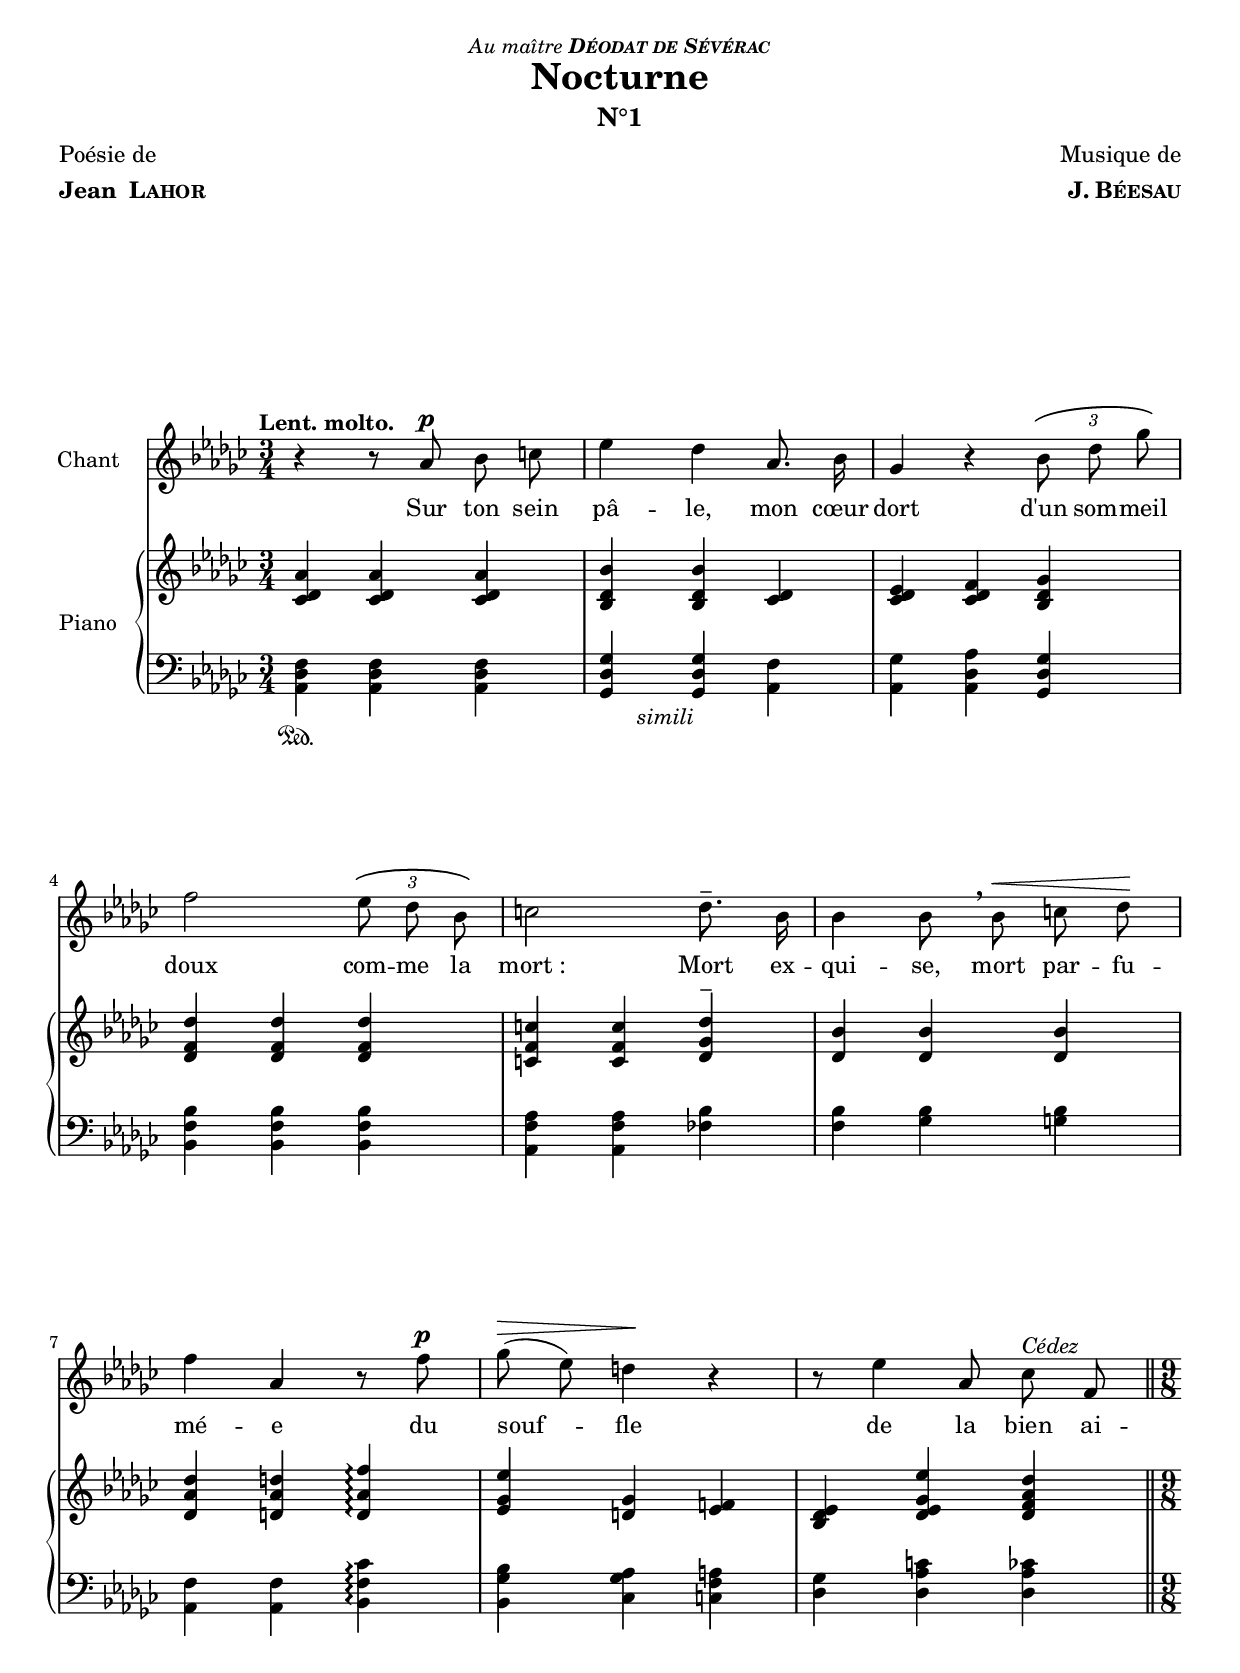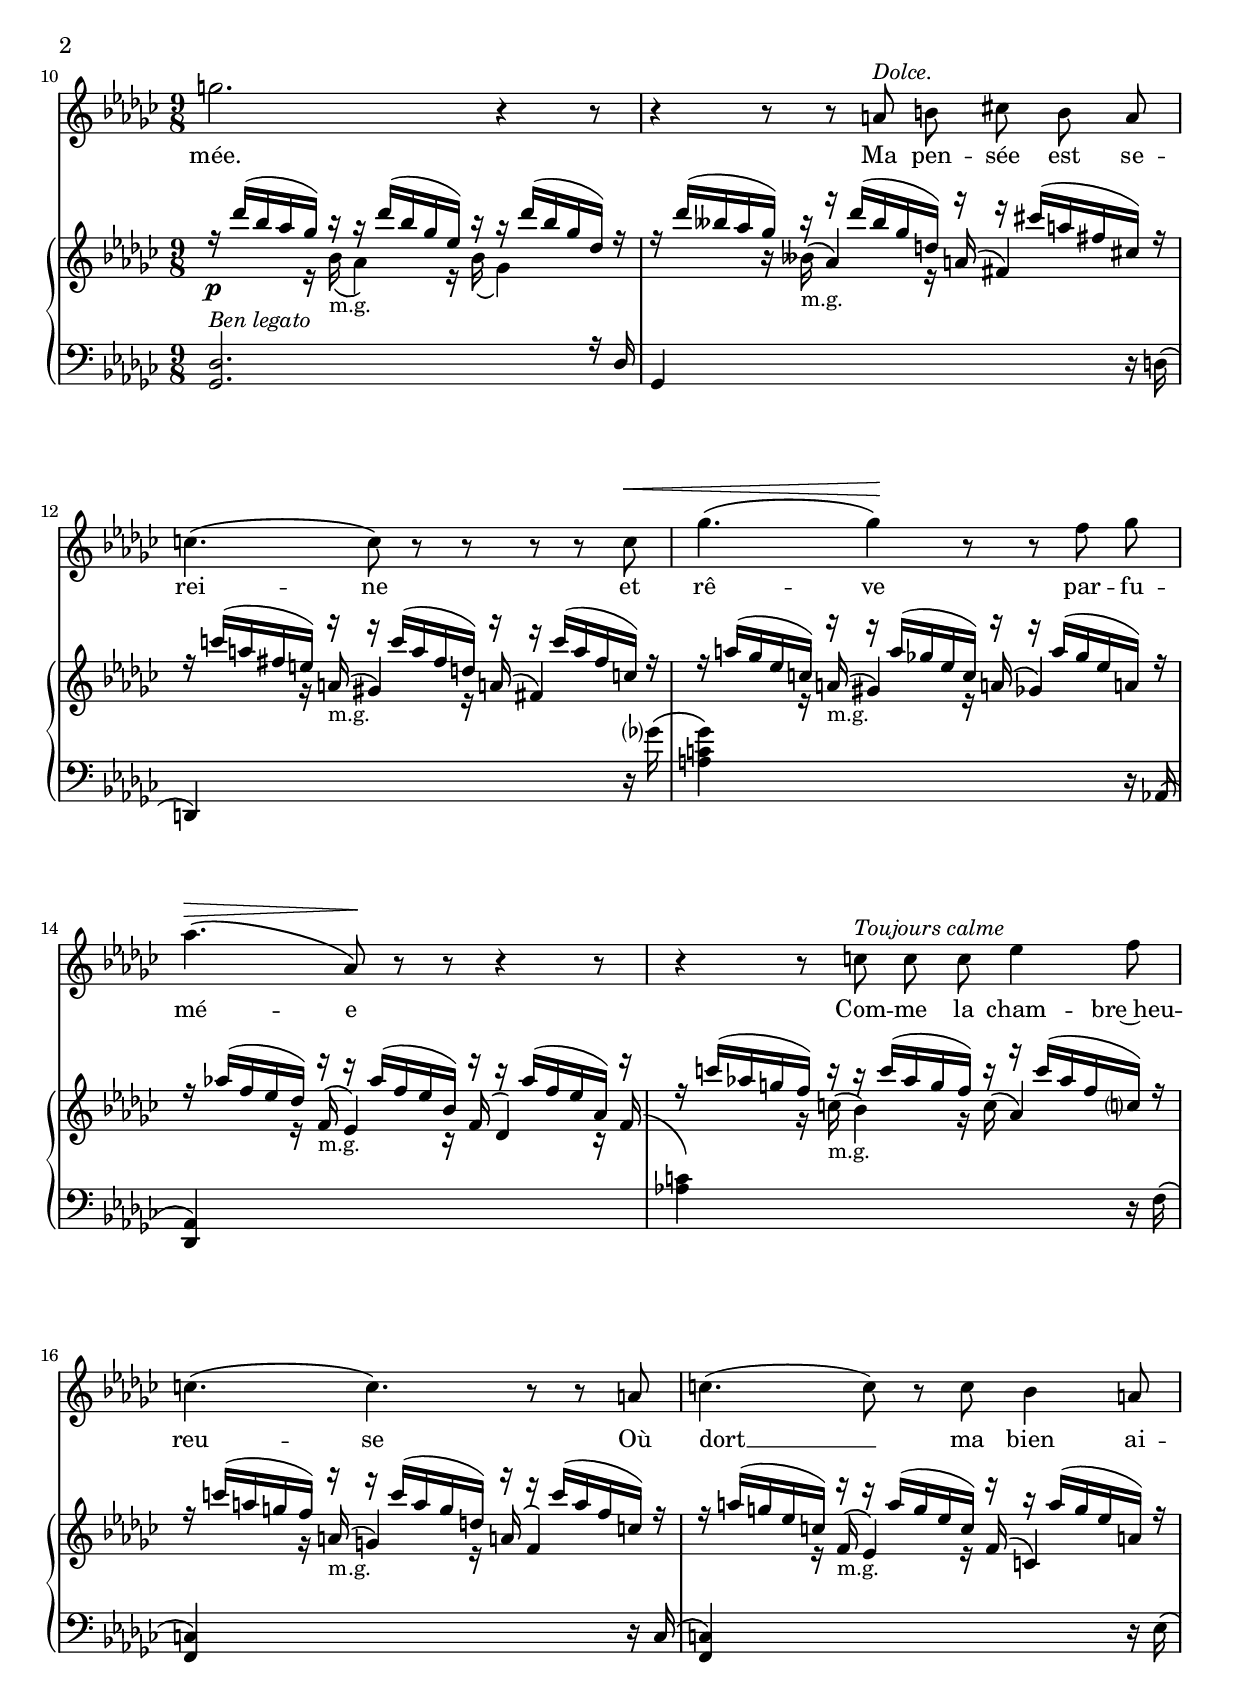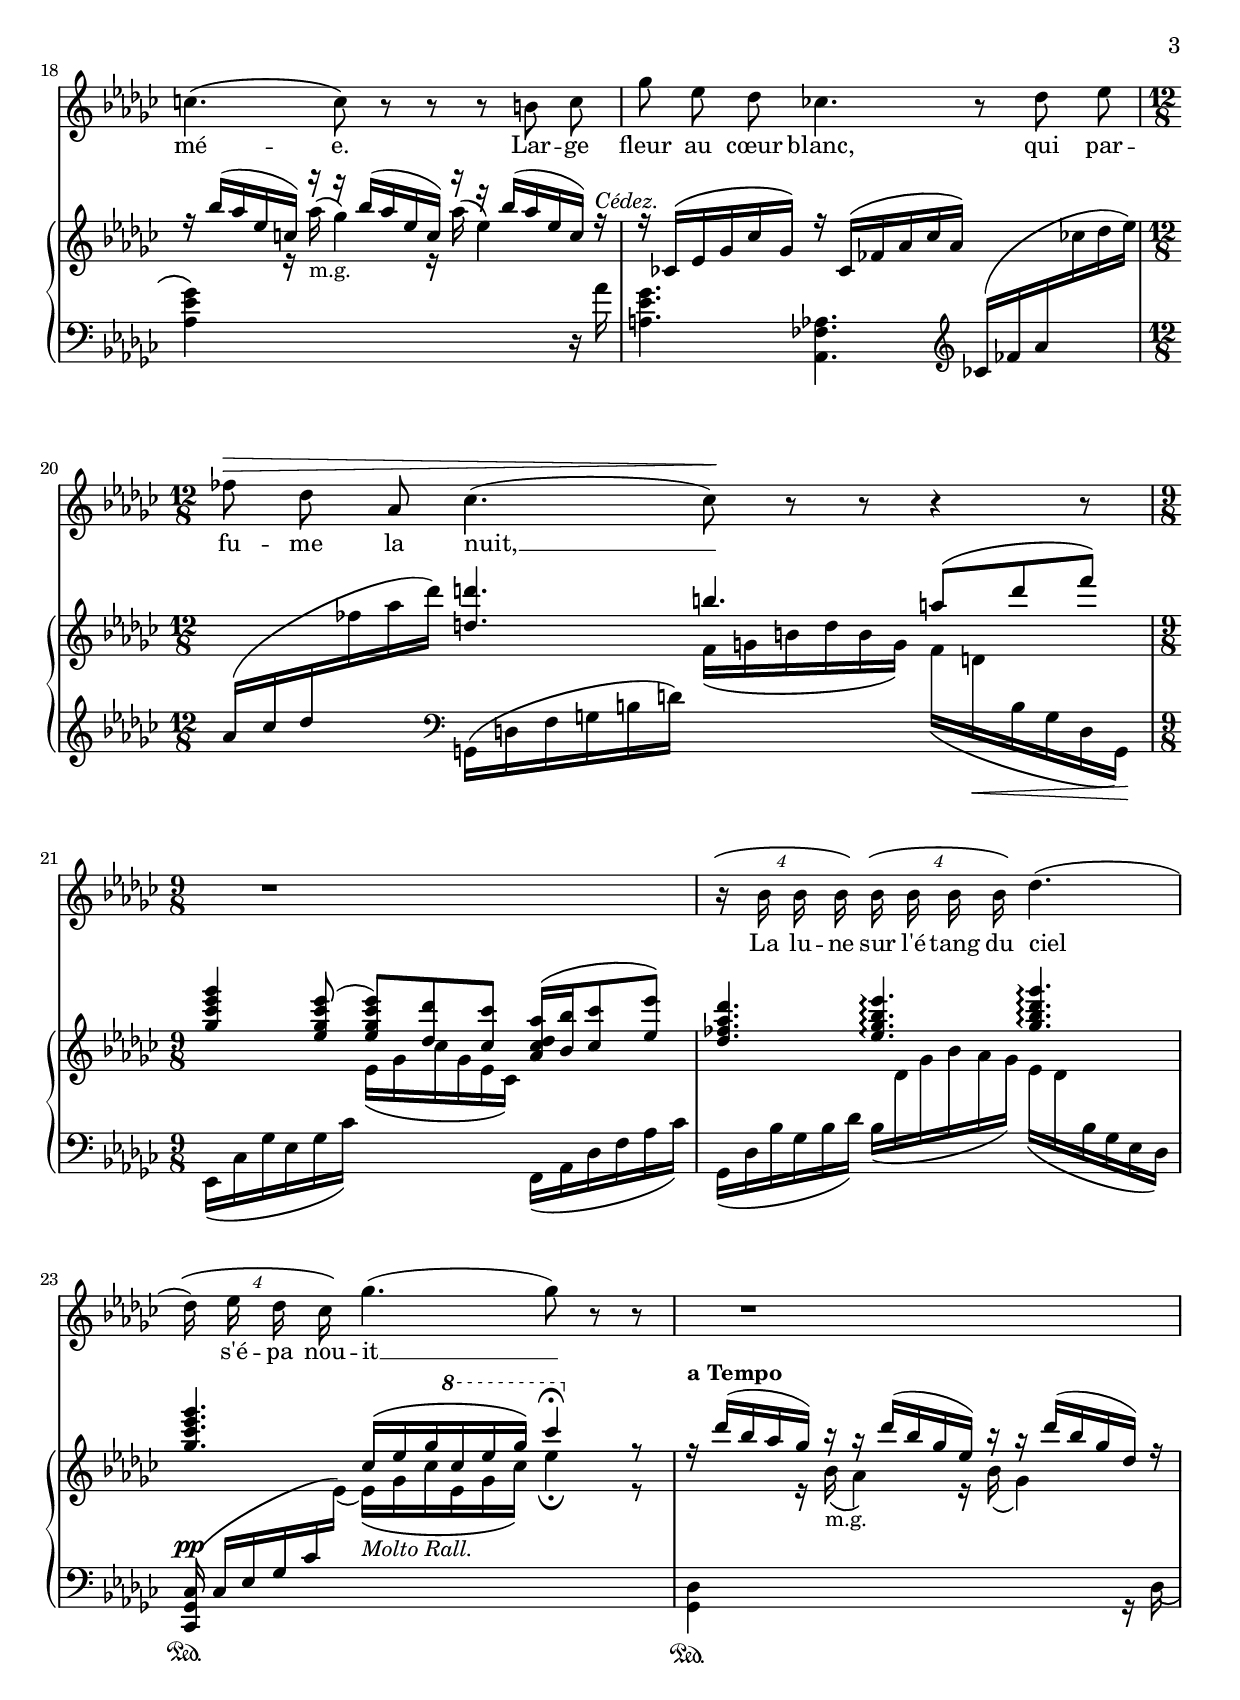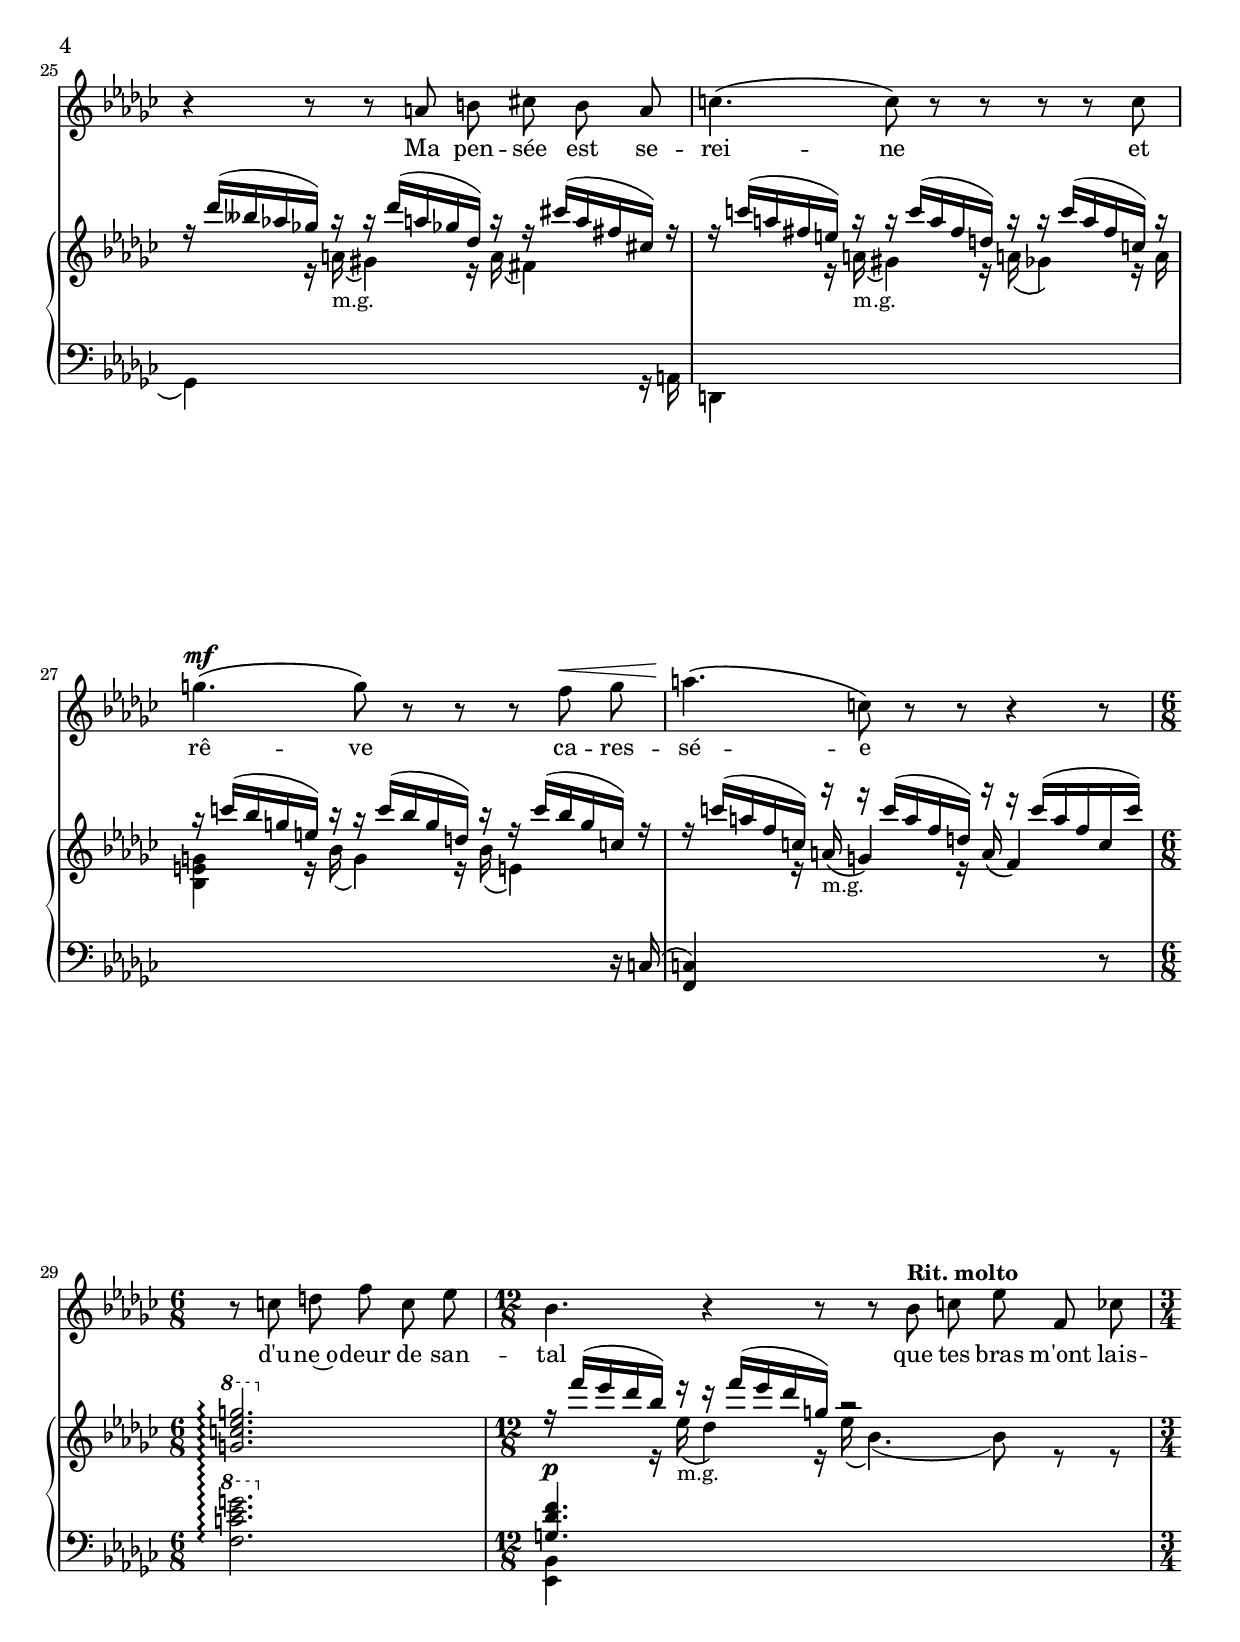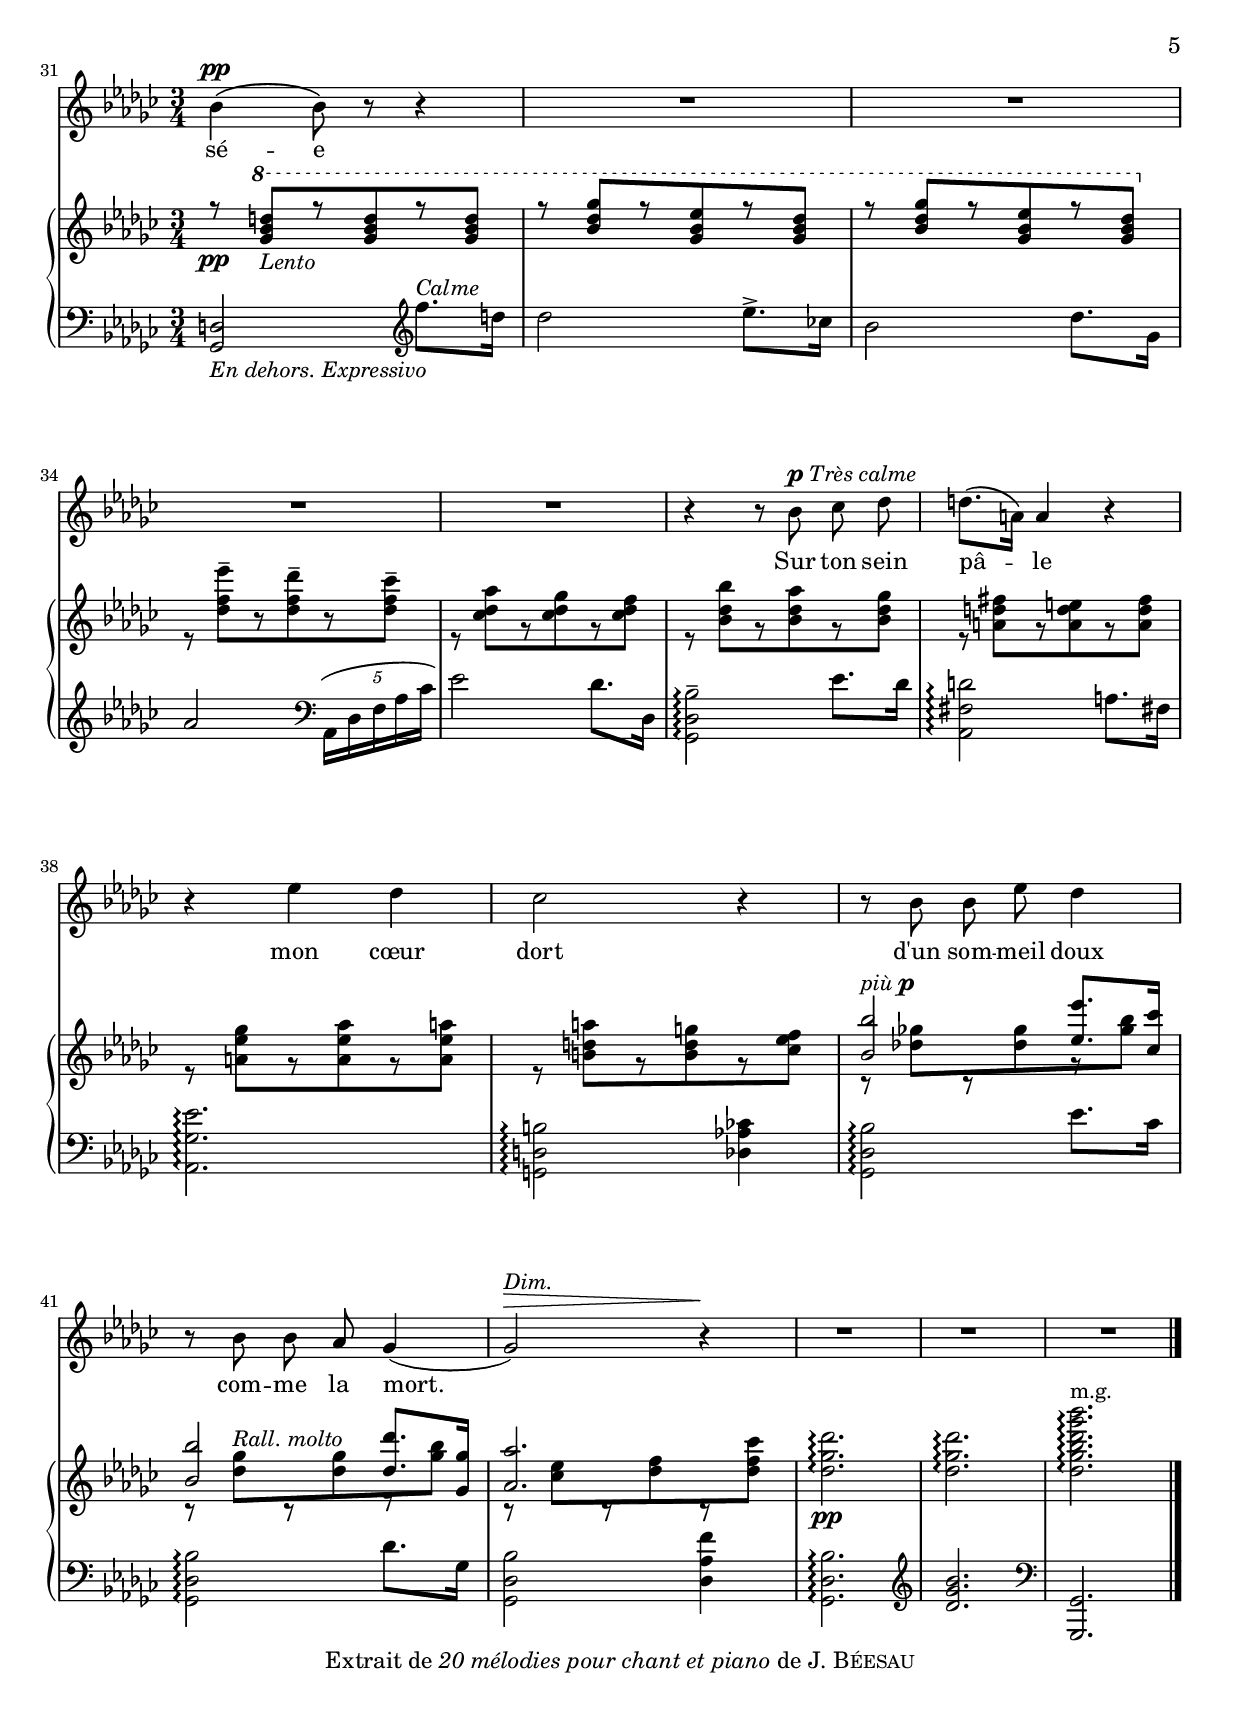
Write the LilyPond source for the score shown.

\version "2.22.0"
\language "english"
#(use-modules (ice-9 regex))
#(define-public string-upper-case #f)
#(define accented-char-upper-case? #f)
#(define accented-char-lower-case? #f)
#(let ((lower-case-accented-string "áàâäǎăāãåąæǣćĉčçďđðéèêëěĕēęəĝğģĥħíìîïǐĭīĩįĵķĺŀľļłńňñóòôöǒŏōõǫőøœŕřśŝšşťţþúùûüǔŭūųǘǜǚŵýŷÿȳźž")
(upper-case-accented-string "ÁÀÂÄǍĂĀÃÅĄÆǢĆĈČÇĎĐÐÉÈÊËĚĔĒĘƏĜĞĢĤĦÍÌÎÏǏĬĪĨĮĴĶĹĿĽĻŁŃŇÑÓÒÔÖǑŎŌÕǪŐØŒŔŘŚŜŠŞŤŢÞÚÙÛÜǓŬŪŲǗǛǙŴÝŶŸȲŹŽ"))
(define (group-by-2 chars result)
(if (or (null? chars) (null? (cdr chars)))
(reverse! result)
(group-by-2 (cddr chars)
(cons (string (car chars) (cadr chars))
result))))
(let ((lower-case-accented-chars
(group-by-2 (string->list lower-case-accented-string) (list)))
(upper-case-accented-chars
(group-by-2 (string->list upper-case-accented-string) (list))))
(set! string-upper-case
(lambda (str)
(define (replace-chars str froms tos)
(if (null? froms)
str
(replace-chars (regexp-substitute/global #f (car froms) str
'pre (car tos) 'post)
(cdr froms)
(cdr tos))))
(string-upcase (replace-chars str
lower-case-accented-chars
upper-case-accented-chars))))
(set! accented-char-upper-case?
(lambda (char1 char2)
(member (string char1 char2) upper-case-accented-chars string=?)))
(set! accented-char-lower-case?
(lambda (char1 char2)
(member (string char1 char2) lower-case-accented-chars string=?)))))

#(define-markup-command (smallCaps layout props text) (markup?)
(define (string-list->markup strings lower)
(let ((final-string (string-upper-case
(apply string-append (reverse strings)))))
(if lower
(markup #:fontsize -2 final-string)
final-string)))
(define (make-small-caps rest-chars currents current-is-lower prev-result)
(if (null? rest-chars)
(make-concat-markup (reverse! (cons (string-list->markup
currents current-is-lower)
prev-result)))
(let* ((ch1 (car rest-chars))
(ch2 (and (not (null? (cdr rest-chars))) (cadr rest-chars)))
(this-char-string (string ch1))
(is-lower (char-lower-case? ch1))
(next-rest-chars (cdr rest-chars)))
(cond ((and ch2 (accented-char-lower-case? ch1 ch2))
(set! this-char-string (string ch1 ch2))
(set! is-lower #t)
(set! next-rest-chars (cddr rest-chars)))
((and ch2 (accented-char-upper-case? ch1 ch2))
(set! this-char-string (string ch1 ch2))
(set! is-lower #f)
(set! next-rest-chars (cddr rest-chars))))
(if (or (and current-is-lower is-lower)
(and (not current-is-lower) (not is-lower)))
(make-small-caps next-rest-chars
(cons this-char-string currents)
is-lower
prev-result)
(make-small-caps next-rest-chars
(list this-char-string)
is-lower
(if (null? currents)
prev-result
(cons (string-list->markup
currents current-is-lower)
prev-result)))))))
(interpret-markup layout props
(if (string? text)
(make-small-caps (string->list text) (list) #f (list))
text)))

\paper {
  top-margin = 1 \cm
  bottom-margin = 1 \cm
  left-margin = 1 \cm
  right-margin = 1 \cm

  markup-system-spacing =
    #'((padding . 20)
       (basic-distance . 15)
       (minimum-distance . 20)
       (stretchability . 12))

  #(include-special-characters)
}
\header {
  dedication = \markup{ \small \italic \concat {"Au maître " \bold { "D" \smallCaps "éodat de " "S" \smallCaps "évérac" } }}
  title = "Nocturne"
  subtitle = "N°1"
  composer = \markup { \right-column { "Musique de" \bold \concat { "J. B" \smallCaps éesau }}}
  poet = \markup { \column { "Poésie de" \bold \concat { "Jean  L" \smallCaps ahor }}}
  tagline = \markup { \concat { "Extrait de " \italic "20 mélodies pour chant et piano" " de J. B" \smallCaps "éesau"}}
}
\score {
  <<
    \new Staff \with {
      instrumentName = "Chant"
    } {
      \clef treble
      \new Voice = "chant" {
        \relative c'' {
          \key gf \major
          \time 3/4
          \tempo \markup { \bold Lent. molto. }
          \autoBeamOff
          \tupletUp
          \override TupletBracket.tuplet-slur = ##t
          \override TupletBracket.bracket-visibility = ##t
          % Page 1
          r4 r8 af8^\p bf c ef4 df af8. bf16 gf4 r4 \tuplet 3/2 { bf8 df gf } \break
          f2 \tuplet 3/2 { ef8 df bf } c2 df8.-- bf16 bf4 bf8 \breathe bf8^\< c df\! \break
          f4 af, r8 f'8^\p gf^\>( ef) d4\! r4 r8 ef4 af,8 cf^\markup { \italic Cédez} f, \bar "||" \time 9/8 \pageBreak
          % Page 2
          g'2. r4 r8 r4 r8 r8 a,8^\markup{\italic Dolce.} b cs b a \break
          c4.\( c8\) r8 r r r c8^\< gf'4.\( gf4\)\! r8 r f gf \break
          af4.^\>\( af,8\)\! r8 r r4 r8 r4 r8 c8^\markup{\italic "Toujours calme"} c c ef4 f8 \break
          c4.\( c\) r8 r a8 c4.( c8) r8 c8 bf4 a8 \pageBreak
          % Page 3
          c!4.\( c8\) r8 r r b8 c gf' ef df cf!4. r8 df ef \time 12/8 \break
          ff8^\> df af cf4.( cf8)\! r8 r r4 r8 \time 9/8 \break
          s8 r1 \tuplet 4/6 { r16 bf bf bf } \tuplet 4/6 { bf bf bf bf } df4.( \break
          \tuplet 4/6 { df16) ef df cf } gf'4.( gf8) r8 r s8 r1 \pageBreak
          % Page 4
          r4 r8 r a,8 b cs b a c4. \(c8\) r8 r r r c8 \break
          g'4.^\mf\( g8\) r8 r r f^\< g a4.\!\( c,8\) r8 r r4 r8 \time 6/8 \break
          r8 c8 d f c ef \time 12/8 bf4. r4 r8 r \tempo "Rit. molto" bf8 c ef f, cf'! \time 3/4 \pageBreak
          % Page 5
          bf4^\pp\( bf8\) r8 r4 R2. R2. \break
          R2. R2. r4 r8 bf8^\markup { \dynamic p \italic "Très calme" } cf df d8.[\( a16]\) a4 r \break
          r4 ef'4 df cf2 r4 r8 bf8 bf ef df4 \break
          r8 bf bf af gf4( gf2)^\markup{\italic "Dim."}^\> r4\! R2. R2. R2. \bar "|."
        }
      }
    }
    \new Lyrics \lyricsto "chant" {
      Sur ton sein pâ -- le, mon cœur dort d'un som -- meil
      doux com -- me la mort&nbsp;: Mort ex -- qui -- se, mort par -- fu --
      mé -- e du souf -- fle de la bien ai --
      mée. Ma pen -- sée est se --
      rei -- ne et rê -- ve par -- fu --
      mé -- e Com -- me la cham -- bre~heu --
      reu -- se Où dort __ ma bien ai --
      mé -- e. Lar -- ge fleur au cœur blanc, qui par --
      fu -- me la nuit, __
      La lu -- ne sur l'é -- tang du ciel
      s'é -- pa nou -- it __
      Ma pen -- sée est se -- rei -- ne et
      rê -- ve ca -- res -- sé -- e
      d'u -- ne~o -- deur de san -- tal que tes bras m'ont lais --
      sé -- e
      Sur ton sein pâ -- le
      mon cœur dort d'un som -- meil doux
      com -- me la mort.
    }
    \new PianoStaff \with {
      instrumentName = "Piano"
    } <<
      \new Staff = "right" \with {
        midiInstrument = "acoustic grand"
      } {
        \clef treble
        \relative c'' { \voiceOne
          \key gf \major
          \time 3/4
          \tempo \markup { \bold Lent. molto. }
          % Page 1
          <af df, cf>4 <af df, cf>4 <af df, cf>4 <bf df, bf> <bf df, bf> <df, cf> <ef df cf> <f df cf> <gf df bf>
          <df f df'>4 <df f df'> <df f df'> <c f c'> <c f c'> <df gf df'>-- <df bf'> <df bf'> <df bf'>
          <df af' df>4 <d af' d>4  <d af' f'>4\arpeggio <ef gf ef'> <d gf> <ef f!> <bf df ef> <df ef gf ef'> <df f af df> \bar "||" \time 9/8
          % Page 2
          r16\p df''( bf af gf) r16 r df'( bf gf ef) r16 r df'( bf gf df) r16
          r16 df'( bff af gf) r16 r df'( bff gf d) r16 r cs'( a fs cs) r16
          r16 c'( a fs e) r16 r c'( a fs d) r r  c'( a fs c) r
          r16 a'( gf ef c) r16 r a'( gf! ef c) r r  a'( gf ef a,!) r
          r16 af'!( f ef df) r16 r af'( f ef bf) r r  af'( f ef af,) r
          r16 c'( af! g f) r16 r c'( af g f) r r  c'( af f c?) r
          r16 c'( a g f) r16 r c'( a g d) r r  c'( a f c!) r
          r16 a'( g ef c) r16 r a'( g ef c) r r  a'( g ef a,) r
          % Page 3
          r16 bf'( af ef c) r16 r bf'( af ef c) r r bf'( af ef c) r^\markup{\italic Cédez.}
          r16 cf,!16\( ef gf cf gf\) r16 cf,16\( ff af cf af\) s4.
          s4. <d d'>4. b'4. a8\( d f\)
          <gf, cf ef gf>4 <ef gf cf ef>8( <ef gf cf ef>8)[ <df df'> <cf cf'>] <af cf df af'>16\( <bf bf'>16 <cf cf'>8 <ef ef'>8\)
          <df ff af df>4. <ef gf bf ef>4.\arpeggio <gf bf df gf>4.\arpeggio
          <gf cf ef gf>4. cf,16_\markup{\italic "Molto Rall."}\( ef gf \ottava #1 cf ef gf\) cf4\fermata \ottava #0 r8
          r16^\markup { \bold "a Tempo"} df,( bf af gf) r16 r df'( bf gf ef) r r df'( bf gf df) r
          % Page 4
          r16 df'( bff af! gf!) r16 r df'( a gf! df) r r cs'( a fs cs) r
          r16 c'( a fs e) r16 r c'( a fs d) r r c'( a fs c) r
          r16 c'( bf g e) r16 r c'( bf g d) r r c'( bf g c,) r
          r16 c'( a f c) r16 r c'( a f d) r r c'( a f c c') \time 6/8
          \ottava #1 <g c ef g>2.\arpeggio \ottava #0 \time 12/8
          r16\p  f'( ef df bf) r16 r f'( ef df g,) r2 s16*5
          % Page 5
          r8\pp \ottava #1 <gf bf d>8_\markup{\italic "Lento"}[ r <gf bf d>8 r<gf bf d>8]
          r8 <bf df gf>[ r <gf bf ef> r <gf bf df>]
          r8 <bf df gf>[ r <gf bf ef> r <gf bf df>] \ottava #0
          \voiceTwo r8 <df f ef'>8^-[ r <df f df'>^- r <df f cf'>^-]
          r8 <cf df af'>[ r <cf df gf> r <cf df f>]
          r8 <bf df bf'>[ r <bf df af'> r <bf df gf>]
          r8 <a d fs>8[ r <a d e> r <a d fs>]
          r8 <a ef' gf>8[ r <a ef' af> r <a ef' a>]
          r8 <b d a'>8[ r <b d g> r <cf ef f>]
          << { \voiceOne <bf bf'>2^\markup { \italic più \dynamic p } <ef ef'>8. <cf cf'>16
                         <bf bf'>2 <df df'>8. <gf, gf'>16
                         <af af'>2.
             }
             \new Voice { \voiceTwo r8 <df! gf!>[ r <df gf> r <gf bf>]
                                    r8 <df gf>^\markup{\italic "Rall. molto"}[ r <df gf> r <gf bf>]
                                    r8 <cf, ef>[ r <df f> r <df f cf'>]
             }
          >> \oneVoice
          <df gf df'>2.\pp\arpeggio <df gf df'>2.\arpeggio <df gf bf df gf bf>2.^"m.g."\arpeggio

        }
      }
      \new Staff = "left" \with {
        midiInstrument = "acoustic grand"
      } {
        \clef bass \set Score.connectArpeggios = ##f
        \relative f {
          \key gf \major
          \time 3/4
          \tempo \markup { \bold Lent. molto. }
          % Page 1
          <f df af>4\sustainOn <f df af>4 <f df af>4 << { <gf df gf,>4 <gf df gf,> <f af,> } { s8 \hideNotes f,8_\markup{\italic "simili"} \unHideNotes s2 } >> <gf' af,>4 <af df, af> <gf df gf,>
          <bf f bf,>4 <bf f bf,> <bf f bf,> <af f af,> <af f af,> <bf ff> <bf f> <bf gf> <bf g>
          <f af,>4 <f af,> <bf, f' cf'>\arpeggio <bf gf' bf> <cf gf' af> <c f a> <df gf> <df af' c> <df af' cf> \bar "||" \time 9/8
          % Page 2
          <<  { \voiceOne <gf, df'>2.^\markup{\italic "Ben legato"} s4 r16 df'16 } \new Voice { \voiceTwo s4 \change Staff="right" r16 bf''_"m.g."\( af4\) r16 bf\( gf4\) \change Staff="left" s8} >>
          \oneVoice
          \phrasingSlurUp
          gf,,4 \change Staff="right" r16 bff''_"m.g."\( af4\) r16 a\( fs4\) \change Staff="left" r16 d,16\(
          d,4\) \change Staff="right" r16 a'''_"m.g."\( gs4\) r16 a!\( fs4\) \change Staff="left" r16 gf?16\(
          <gf c, a>4\) \change Staff="right" r16 a_"m.g."\( gs4\) r16 a!\( gf4\) \change Staff="left" r16 af,,!16\(
          <af df,>4\) \change Staff="right" r16 f''_"m.g."\( ef4\) r16 f\( df4\) r16 f16\( \change Staff="left"
          <af,! c>4\) \change Staff="right" r16 c'_"m.g."\( bf4\) r16 c\( af4\) \change Staff="left" r16 f,16\(
          <f, c'>4\) \change Staff="right" r16 a''_"m.g."\( g4\) r16 a!\( f4\) \change Staff="left" r16 c,16\(
          <f, c'>4\) \change Staff="right" r16 f''_"m.g."\( ef4\) r16 f\( c4\) \change Staff="left" r16 ef,16\(
          % Page 3
          <af ef' gf>4\) \change Staff="right" r16 af''_"m.g."\( gf4\) r16 af\( ef4\) \change Staff="left" r16 af,16
          <a, ef' gf>4. <af, ff' af>4. \clef treble cf'!16\( ff af \change Staff="right" cf!16 df ef\) \change Staff="left" \time 12/8
          af,16\( cf df \change Staff="right" ff16 af df\) \change Staff="left" \clef bass g,,,,16\( d' f g b d\) \change Staff="right"  \voiceTwo f\( g b d b g\) f16\( d\< \change Staff="left" b g d g,\!\)
          ef16\( cf' gf' ef gf cf\) \change Staff="right"  \voiceTwo ef\( gf cf gf ef cf\) \change Staff="left" f,,\( af df f af cf\) gf,16\( df' bf' gf bf df\) bf16\( \change Staff="right" df gf bf af gf\) ef16\( df \change Staff="left" bf gf ef df\)
          \voiceOne <cf, gf' cf>16^\pp\sustainOn\( cf'[ ef gf cf \change Staff="right" \voiceTwo ef](\) ef16)\( gf cf \ottava #1 ef gf cf\) ef4\fermata \ottava #0 r8 \change Staff="left"
          <gf,,,, df'>4\sustainOn \change Staff="right" r16 bf''_"m.g."\( af4\) r16 bf\( gf4\) \change Staff="left" r16 df,16\(
          % Page 4
          gf,4\) \change Staff="right" r16 a''_"m.g."\( gs4\) r16 a\( fs4\) \change Staff="left" r16 a,,16
          d,4 \change Staff="right" r16 a'''_"m.g."\( gs4\) r16 a!\( gf4\) r16 a16
          <bf, e g>4 r16 bf'16\( g4\) r16 bf16\( e,!4\) \change Staff="left" \oneVoice r16 \slurUp c,16(
          <f, c'>4) \change Staff="right" r16 a''_"m.g."\( g4\) r16 a\( f4\) \change Staff="left" \oneVoice r8
          \set Score.connectArpeggios = ##t
          \ottava #1 <f c' ef g>2.\arpeggio \ottava #0 << { \voiceOne <g, df' f>4. } \new Voice { \voiceTwo <ef, bf'>4 \change Staff="right" r16 ef'''_"m.g."\( df4\) r16 ef\( bf4.(\) bf8) r8 r8} >> \oneVoice
          % Page 5
          \set Score.connectArpeggios = ##f
          <gf,, d'>2_\markup{\italic "En dehors. Expressivo"} \clef treble f'''8.^\markup{\italic "Calme"}[ d16] df2 ef8.->[ cf!16] bf2 df8.[ gf,16]
          af2 \clef bass \tupletUp
          \override TupletBracket.tuplet-slur = ##t
          \override TupletBracket.bracket-visibility = ##t
          \tuplet 5/4 { af,,16 df f af cf } ef2 df8.[ df,16]
          <gf, df' bf'>2--\arpeggio ef''8.[ df16]
          <af, fs' d'>2\arpeggio a'8.[ fs!16]
          <af, gf' ef'>2.\arpeggio <g d' b'>2\arpeggio <df' af'! cf!>4
          <gf, df' bf'>2\arpeggio ef''8.[ cf16]
          <gf, df' bf'>2\arpeggio df''8.[ gf,16]
          <gf, df' bf'>2 <df' af' f'>4
          <gf, df' bf'>2.\arpeggio \clef treble <df'' gf bf>2. \clef bass <gf,,, gf'>2.
        }
      }
    >>
  >>
  \layout {
    #(layout-set-staff-size 19)
  }
}
